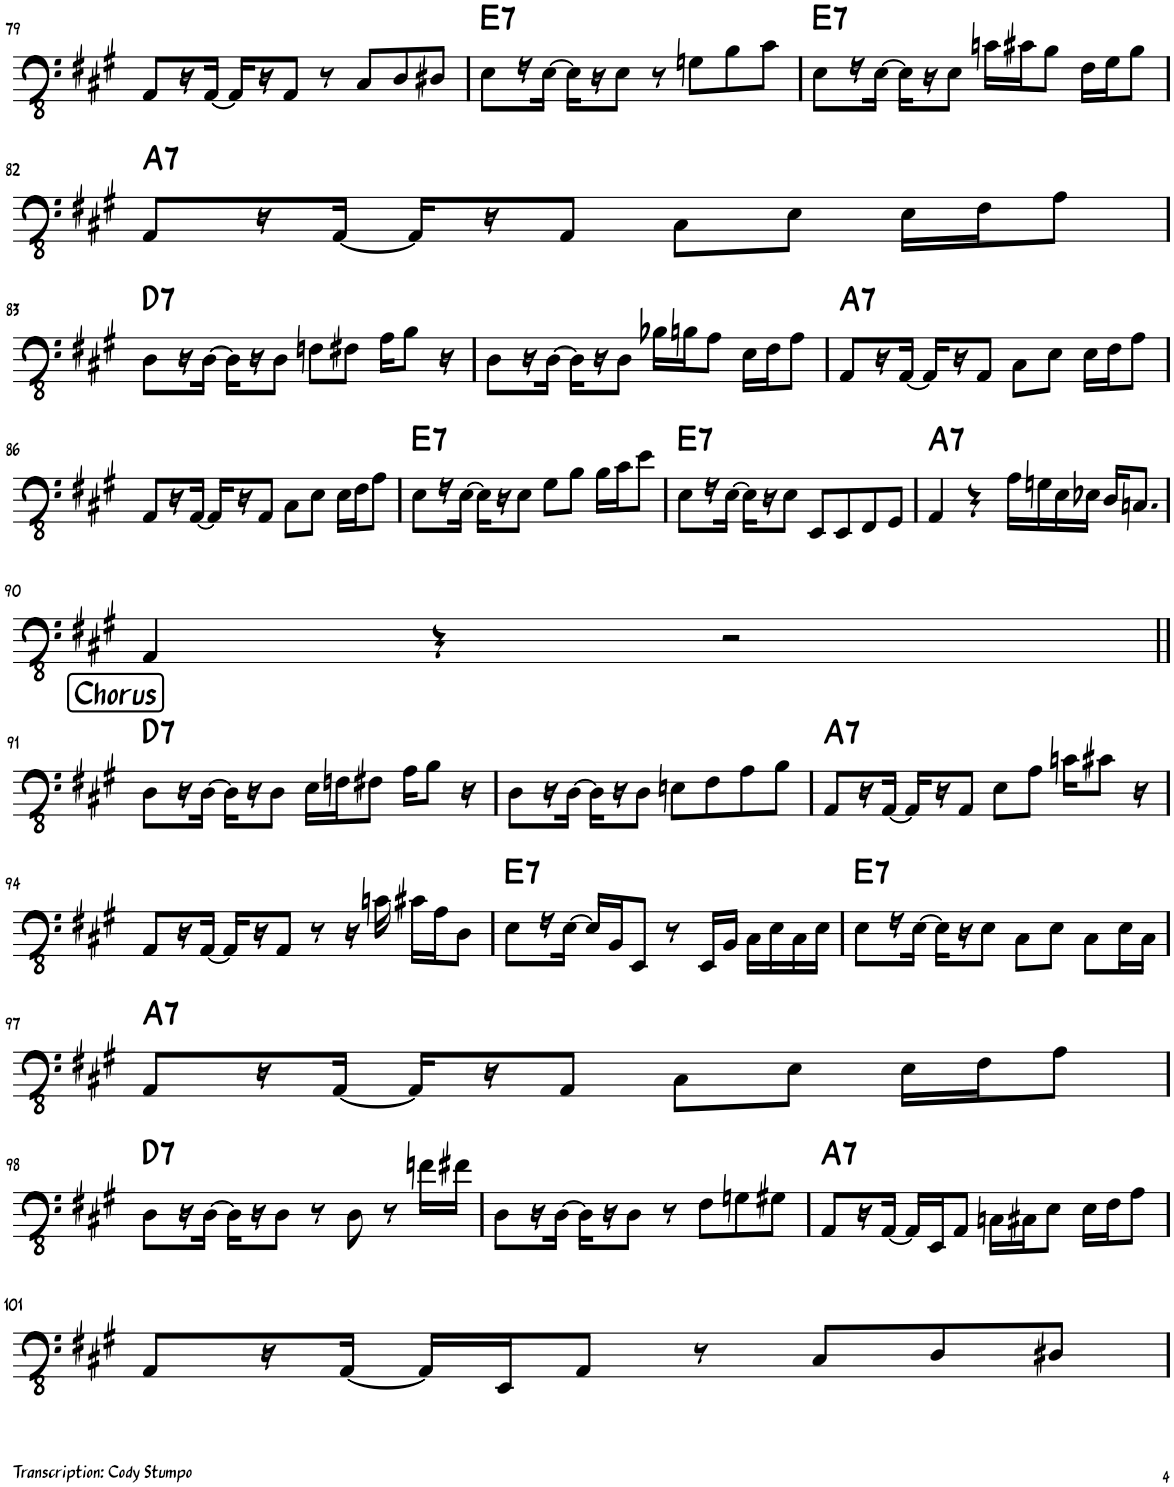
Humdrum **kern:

**kern	**harte
*part1	*part1
*staff1	*
*I"Piano	*
*I'Pno.	*
!!LO:PB:g=z
*clefFv4	*
*k[f#c#g#]	*
*M4/4	*
=79	=79
8AAA/L	.
16r	.
[16AAA/JJ	.
16AAA/LL]	.
16r	.
8AAA/J	.
8r	.
8CC#/L	.
8DD/	.
8DD#X/J	.
=80	=80
!	!LO:H:kt=7
8EE\L	E:7
16r	.
[16EE\JJ	.
16EE\LL]	.
16r	.
8EE\J	.
8r	.
8GGn\L	.
8BB\	.
8C#\J	.
=81	=81
!	!LO:H:kt=7
8EE\L	E:7
16r	.
[16EE\JJ	.
16EE\LL]	.
16r	.
8EE\J	.
16Cn\LL	.
16C#X\J	.
8BB\J	.
16FF#\LL	.
16GG#\J	.
8BB\J	.
!!LO:LB:g=z
=82	=82
!	!LO:H:kt=7
8AAA/L	A:7
16r	.
[16AAA/JJ	.
16AAA/LL]	.
16r	.
8AAA/J	.
8CC#\L	.
8EE\J	.
16EE\LL	.
16FF#\J	.
8AA\J	.
!!LO:LB:g=z
=83	=83
!	!LO:H:kt=7
8DD\L	D:7
16r	.
[16DD\JJ	.
16DD\LL]	.
16r	.
8DD\J	.
8FFn\L	.
8FF#X\J	.
16AA\KL	.
8BB\J	.
16r	.
=84	=84
8DD\L	.
16r	.
[16DD\JJ	.
16DD\LL]	.
16r	.
8DD\J	.
16BB-X\LL	.
16BBn\J	.
8AA\J	.
16EE\LL	.
16FF#\J	.
8AA\J	.
=85	=85
!	!LO:H:kt=7
8AAA/L	A:7
16r	.
[16AAA/JJ	.
16AAA/LL]	.
16r	.
8AAA/J	.
8CC#\L	.
8EE\J	.
16EE\LL	.
16FF#\J	.
8AA\J	.
!!LO:LB:g=z
=86	=86
8AAA/L	.
16r	.
[16AAA/JJ	.
16AAA/LL]	.
16r	.
8AAA/J	.
8CC#\L	.
8EE\J	.
16EE\LL	.
16FF#\J	.
8AA\J	.
=87	=87
!	!LO:H:kt=7
8EE\L	E:7
16r	.
[16EE\JJ	.
16EE\LL]	.
16r	.
8EE\J	.
8GG#\L	.
8BB\J	.
16BB\LL	.
16C#\J	.
8E\J	.
=88	=88
!	!LO:H:kt=7
8EE\L	E:7
16r	.
[16EE\JJ	.
16EE\LL]	.
16r	.
8EE\J	.
8EEE/L	.
8EEE/	.
8FFF#/	.
8GGG#/J	.
=89	=89
!	!LO:H:kt=7
4AAA/	A:7
4r	.
16AA\LL	.
16GGn\	.
16EE\	.
16EE-X\JJ	.
16DD/KL	.
8.CCn/J	.
!!LO:LB:g=z
=90	=90
4AAA/	.
4r	.
2r	.
!!LO:LB:g=z
!!LO:REH:place=s1:a:B:rj:fs=14:t=Chorus
=91||	=91||
!	!LO:H:kt=7
8DD\L	D:7
16r	.
[16DD\JJ	.
16DD\LL]	.
16r	.
8DD\J	.
16EE\LL	.
16FFn\J	.
8FF#X\J	.
16AA\KL	.
8BB\J	.
16r	.
=92	=92
8DD\L	.
16r	.
[16DD\JJ	.
16DD\LL]	.
16r	.
8DD\J	.
8EEn\L	.
8FF#\	.
8AA\	.
8BB\J	.
=93	=93
!	!LO:H:kt=7
8AAA/L	A:7
16r	.
[16AAA/JJ	.
16AAA/LL]	.
16r	.
8AAA/J	.
8EE\L	.
8AA\J	.
16Cn\KL	.
8C#X\J	.
16r	.
!!LO:LB:g=z
=94	=94
8AAA/L	.
16r	.
[16AAA/JJ	.
16AAA/LL]	.
16r	.
8AAA/J	.
8r	.
16r	.
16Cn\	.
16C#X\LL	.
16AA\J	.
8DD\J	.
=95	=95
!	!LO:H:kt=7
8EE\L	E:7
16r	.
[16EE\JJ	.
16EE/LL]	.
16BBB/J	.
8EEE/J	.
8r	.
16EEE/LL	.
16BBB/JJ	.
16CC#\LL	.
16EE\	.
16CC#\	.
16EE\JJ	.
=96	=96
!	!LO:H:kt=7
8EE\L	E:7
16r	.
[16EE\JJ	.
16EE\LL]	.
16r	.
8EE\J	.
8CC#\L	.
8EE\J	.
8CC#\L	.
16EE\L	.
16CC#\JJ	.
!!LO:LB:g=z
=97	=97
!	!LO:H:kt=7
8AAA/L	A:7
16r	.
[16AAA/JJ	.
16AAA/LL]	.
16r	.
8AAA/J	.
8CC#\L	.
8EE\J	.
16EE\LL	.
16FF#\J	.
8AA\J	.
!!LO:LB:g=z
=98	=98
!	!LO:H:kt=7
8DD\L	D:7
16r	.
[16DD\JJ	.
16DD\LL]	.
16r	.
8DD\J	.
8r	.
8DD\	.
8r	.
16Fn\LL	.
16F#X\JJ	.
=99	=99
8DD\L	.
16r	.
[16DD\JJ	.
16DD\LL]	.
16r	.
8DD\J	.
8r	.
8FF#\L	.
8GGn\	.
8GG#X\J	.
=100	=100
!	!LO:H:kt=7
8AAA/L	A:7
16r	.
[16AAA/JJ	.
16AAA/LL]	.
16EEE/J	.
8AAA/J	.
16CCn\LL	.
16CC#X\J	.
8EE\J	.
16EE\LL	.
16FF#\J	.
8AA\J	.
!!LO:LB:g=z
=101	=101
8AAA/L	.
16r	.
[16AAA/JJ	.
16AAA/LL]	.
16EEE/J	.
8AAA/J	.
8r	.
8CC#/L	.
8DD/	.
8DD#X/J	.
=	=
*-	*-
